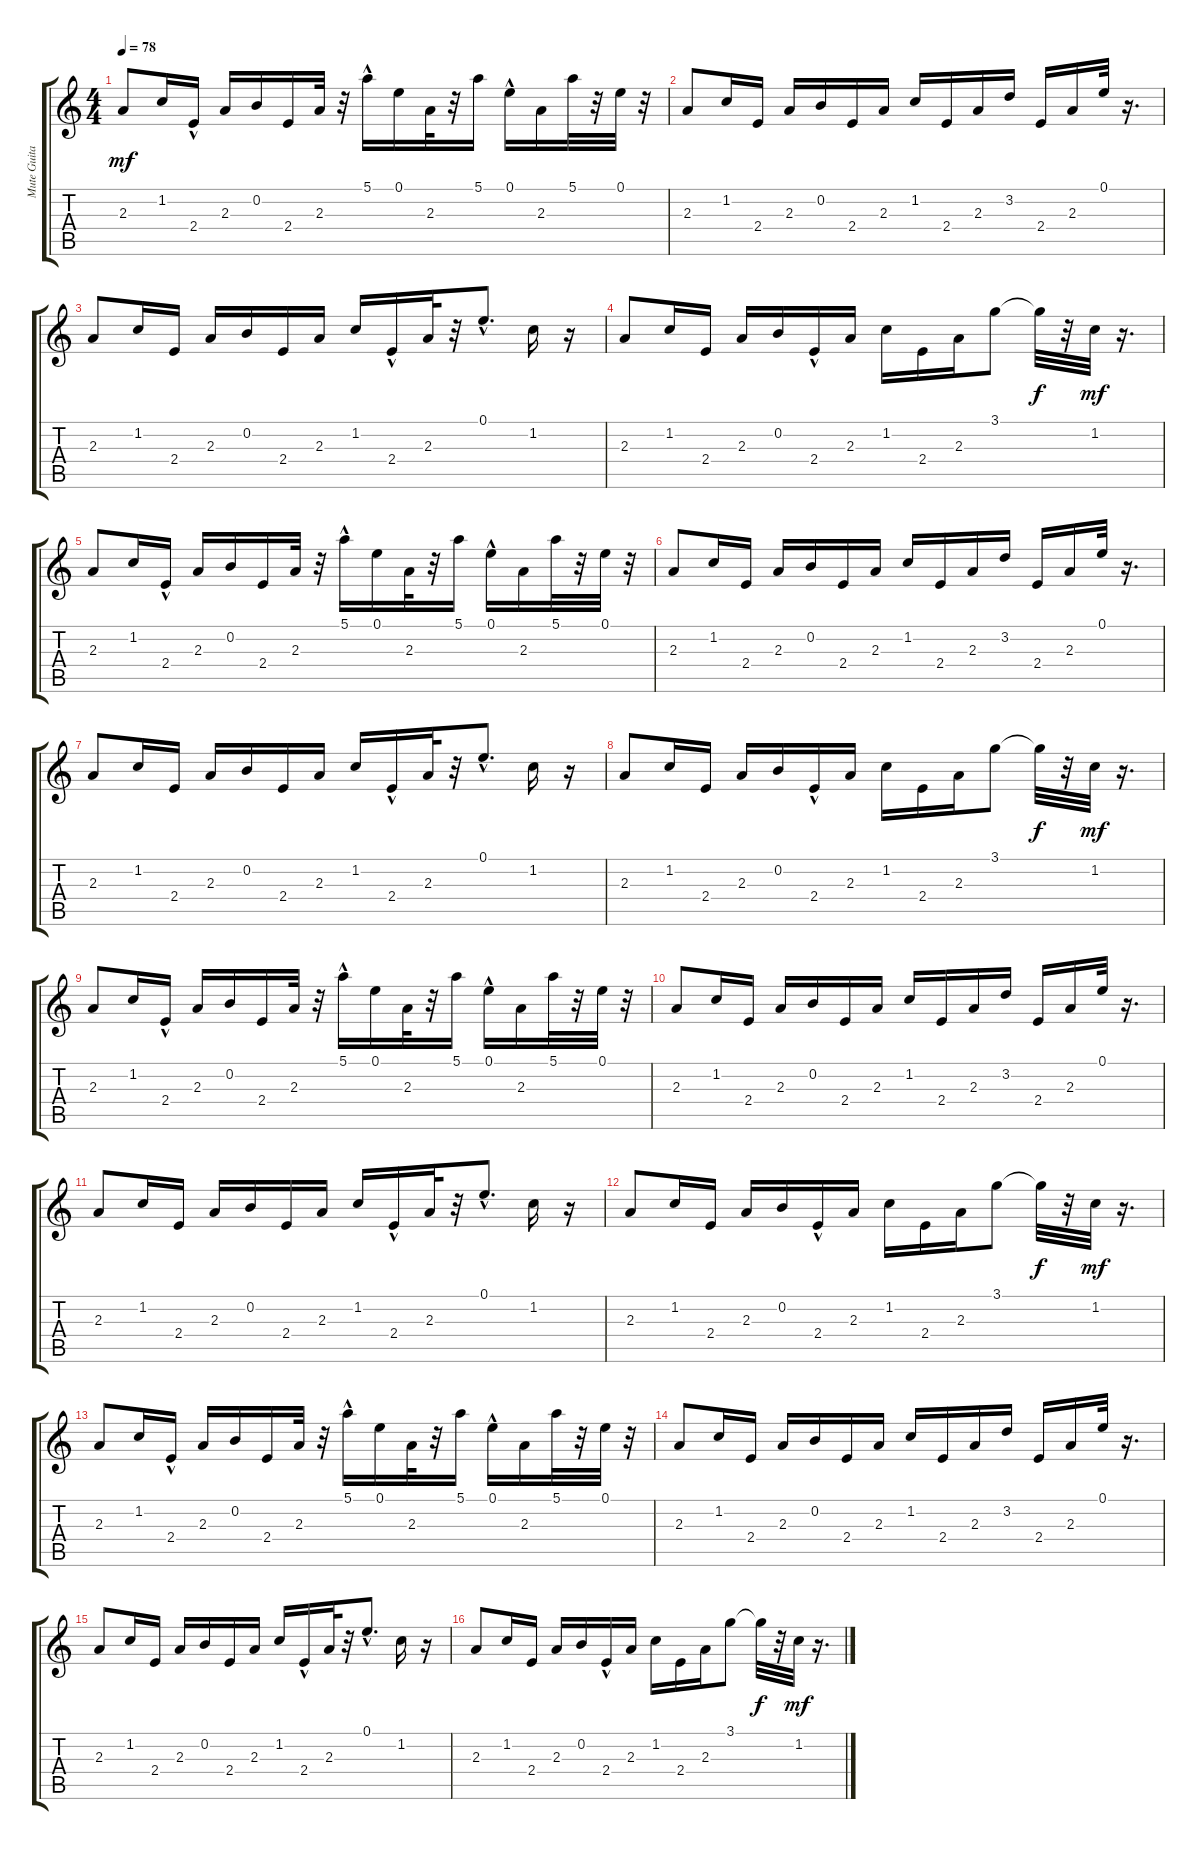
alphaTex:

\track ("Mute Guitar" "Mute Guita") {instrument electricguitarmuted}
\staff {score tabs}
\tuning (E4 B3 G3 D3 A2 E2) {hide}
\ts (4 4)
\tempo 78
\clef g2
\ks c
2.3.8{dy mf} 1.2.16 2.4{hac}.16 2.3.16 0.2.16 2.4.16 2.3.32 r.32 5.1{hac}.16 0.1.16 2.3.32 r.32 5.1.16 0.1{hac}.16 2.3.16 5.1.32 r.32 0.1.32 r.32 |
2.3.8 1.2.16 2.4.16 2.3.16 0.2.16 2.4.16 2.3.16 1.2.16 2.4.16 2.3.16 3.2.16 2.4.16 2.3.16 0.1.32 r.16{d} |
2.3.8 1.2.16 2.4.16 2.3.16 0.2.16 2.4.16 2.3.16 1.2.16 2.4{hac}.16 2.3.32 r.32 0.1{hac}.8{d} 1.2.16 r.16 |
2.3.8 1.2.16 2.4.16 2.3.16 0.2.16 2.4{hac}.16 2.3.16 1.2.16 2.4.16 2.3.16 3.1.8 3.1{t}.32{dy f} r.32 1.2.32{dy mf} r.16{d} |
2.3.8 1.2.16 2.4{hac}.16 2.3.16 0.2.16 2.4.16 2.3.32 r.32 5.1{hac}.16 0.1.16 2.3.32 r.32 5.1.16 0.1{hac}.16 2.3.16 5.1.32 r.32 0.1.32 r.32 |
2.3.8 1.2.16 2.4.16 2.3.16 0.2.16 2.4.16 2.3.16 1.2.16 2.4.16 2.3.16 3.2.16 2.4.16 2.3.16 0.1.32 r.16{d} |
2.3.8 1.2.16 2.4.16 2.3.16 0.2.16 2.4.16 2.3.16 1.2.16 2.4{hac}.16 2.3.32 r.32 0.1{hac}.8{d} 1.2.16 r.16 |
2.3.8 1.2.16 2.4.16 2.3.16 0.2.16 2.4{hac}.16 2.3.16 1.2.16 2.4.16 2.3.16 3.1.8 3.1{t}.32{dy f} r.32 1.2.32{dy mf} r.16{d} |
2.3.8 1.2.16 2.4{hac}.16 2.3.16 0.2.16 2.4.16 2.3.32 r.32 5.1{hac}.16 0.1.16 2.3.32 r.32 5.1.16 0.1{hac}.16 2.3.16 5.1.32 r.32 0.1.32 r.32 |
2.3.8 1.2.16 2.4.16 2.3.16 0.2.16 2.4.16 2.3.16 1.2.16 2.4.16 2.3.16 3.2.16 2.4.16 2.3.16 0.1.32 r.16{d} |
2.3.8 1.2.16 2.4.16 2.3.16 0.2.16 2.4.16 2.3.16 1.2.16 2.4{hac}.16 2.3.32 r.32 0.1{hac}.8{d} 1.2.16 r.16 |
2.3.8 1.2.16 2.4.16 2.3.16 0.2.16 2.4{hac}.16 2.3.16 1.2.16 2.4.16 2.3.16 3.1.8 3.1{t}.32{dy f} r.32 1.2.32{dy mf} r.16{d} |
2.3.8 1.2.16 2.4{hac}.16 2.3.16 0.2.16 2.4.16 2.3.32 r.32 5.1{hac}.16 0.1.16 2.3.32 r.32 5.1.16 0.1{hac}.16 2.3.16 5.1.32 r.32 0.1.32 r.32 |
2.3.8 1.2.16 2.4.16 2.3.16 0.2.16 2.4.16 2.3.16 1.2.16 2.4.16 2.3.16 3.2.16 2.4.16 2.3.16 0.1.32 r.16{d} |
2.3.8 1.2.16 2.4.16 2.3.16 0.2.16 2.4.16 2.3.16 1.2.16 2.4{hac}.16 2.3.32 r.32 0.1{hac}.8{d} 1.2.16 r.16 |
2.3.8 1.2.16 2.4.16 2.3.16 0.2.16 2.4{hac}.16 2.3.16 1.2.16 2.4.16 2.3.16 3.1.8 3.1{t}.32{dy f} r.32 1.2.32{dy mf} r.16{d}
